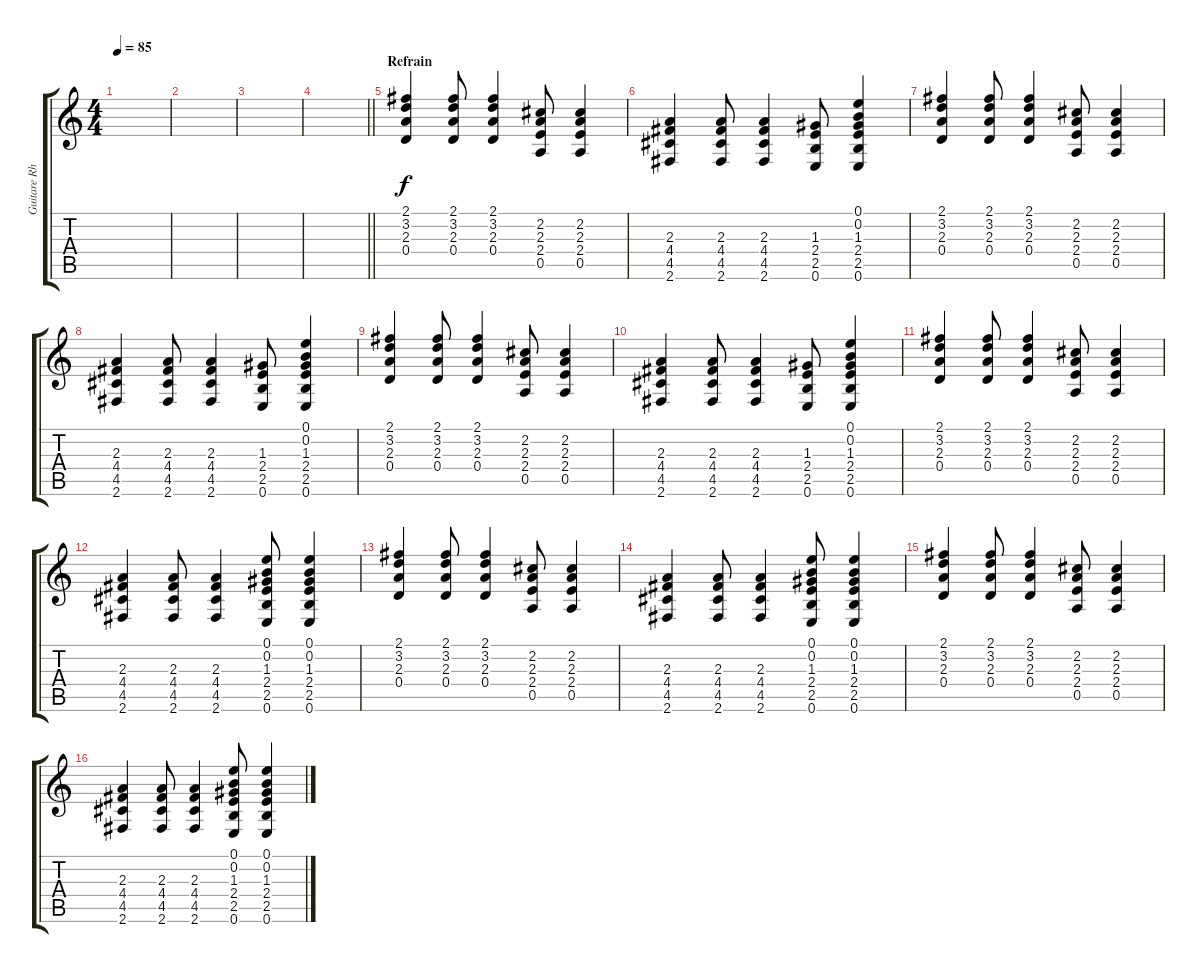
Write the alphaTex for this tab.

\track ("Guitare Rhytmique" "Guitare Rh") {instrument overdrivenguitar}
\staff {score tabs}
\tuning (E4 B3 G3 D3 A2 E2) {hide}
\ts (4 4)
\tempo 85
\clef g2
\ks c
|
|
|
\barLineRight lightlight
|
\section ("" "Refrain")
(2.1 3.2 2.3 0.4).4 (2.1 3.2 2.3 0.4).8 (2.1 3.2 2.3 0.4).4 (2.2 2.3 2.4 0.5).8 (2.2 2.3 2.4 0.5).4 |
(2.3 4.4 4.5 2.6).4 (2.3 4.4 4.5 2.6).8 (2.3 4.4 4.5 2.6).4 (1.3 2.4 2.5 0.6).8 (0.1 0.2 1.3 2.4 2.5 0.6).4 |
(2.1 3.2 2.3 0.4).4 (2.1 3.2 2.3 0.4).8 (2.1 3.2 2.3 0.4).4 (2.2 2.3 2.4 0.5).8 (2.2 2.3 2.4 0.5).4 |
(2.3 4.4 4.5 2.6).4 (2.3 4.4 4.5 2.6).8 (2.3 4.4 4.5 2.6).4 (1.3 2.4 2.5 0.6).8 (0.1 0.2 1.3 2.4 2.5 0.6).4 |
(2.1 3.2 2.3 0.4).4 (2.1 3.2 2.3 0.4).8 (2.1 3.2 2.3 0.4).4 (2.2 2.3 2.4 0.5).8 (2.2 2.3 2.4 0.5).4 |
(2.3 4.4 4.5 2.6).4 (2.3 4.4 4.5 2.6).8 (2.3 4.4 4.5 2.6).4 (1.3 2.4 2.5 0.6).8 (0.1 0.2 1.3 2.4 2.5 0.6).4 |
(2.1 3.2 2.3 0.4).4 (2.1 3.2 2.3 0.4).8 (2.1 3.2 2.3 0.4).4 (2.2 2.3 2.4 0.5).8 (2.2 2.3 2.4 0.5).4 |
(2.3 4.4 4.5 2.6).4 (2.3 4.4 4.5 2.6).8 (2.3 4.4 4.5 2.6).4 (0.1 0.2 1.3 2.4 2.5 0.6).8 (0.1 0.2 1.3 2.4 2.5 0.6).4 |
(2.1 3.2 2.3 0.4).4 (2.1 3.2 2.3 0.4).8 (2.1 3.2 2.3 0.4).4 (2.2 2.3 2.4 0.5).8 (2.2 2.3 2.4 0.5).4 |
(2.3 4.4 4.5 2.6).4 (2.3 4.4 4.5 2.6).8 (2.3 4.4 4.5 2.6).4 (0.1 0.2 1.3 2.4 2.5 0.6).8 (0.1 0.2 1.3 2.4 2.5 0.6).4 |
(2.1 3.2 2.3 0.4).4 (2.1 3.2 2.3 0.4).8 (2.1 3.2 2.3 0.4).4 (2.2 2.3 2.4 0.5).8 (2.2 2.3 2.4 0.5).4 |
(2.3 4.4 4.5 2.6).4 (2.3 4.4 4.5 2.6).8 (2.3 4.4 4.5 2.6).4 (0.1 0.2 1.3 2.4 2.5 0.6).8 (0.1 0.2 1.3 2.4 2.5 0.6).4
